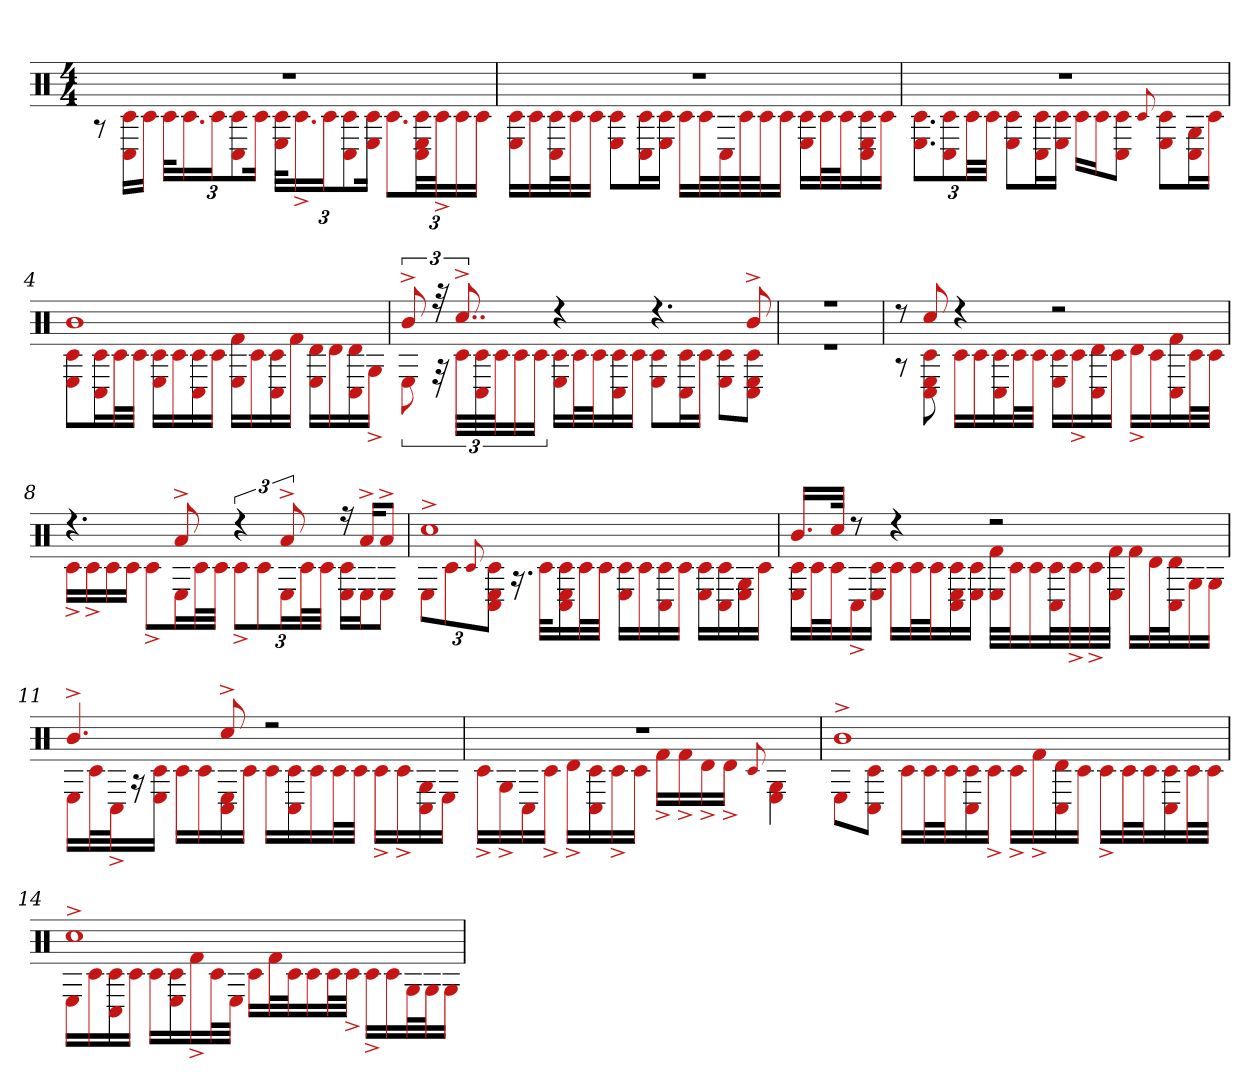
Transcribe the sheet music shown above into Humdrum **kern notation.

**kern
*part1
*staff1
*clefX
*k[]
*M4/4
=1
*^
1r	8r
.	16c# 16C#LL
.	16c#JJ
.	48c#KLL
.	24.c#
.	24c#J
.	12C# 12c#
.	24c#Jk
.	48c# 48EKLL
.	24.c#^
.	24c#J
.	12C# 12c#
.	24c# 24EJk
.	12.c#L
.	48C# 48E 48c#LL
.	48c#^J
.	24c#
.	24c#JJ
=2	=2
1r	16E 16c#LL
.	16c#
.	32C# 32c#L
.	32c#J
.	16c#JJ
.	8E 8c#L
.	16C# 16c#L
.	16c# 16EJJ
.	16c#LL
.	32c#L
.	32C#
.	32c#
.	32c#J
.	16c#JJ
.	16E 16c#LL
.	32c#L
.	32c#J
.	16C# 16E 16c#
.	16c#JJ
=3	=3
1r	12.E 12.c#L
.	12C# 12c#
.	48c#LL
.	48c#JJJ
.	8E 8c#L
.	16C# 16c#L
.	16c# 16EJJ
.	16c#LL
.	16c#J
.	8C# 8c#J
.	8qqc#
.	8E 8c#L
.	16C# 16GL
.	16c#JJ
=4	=4
1b	8c# 8EL
.	16C# 16c#L
.	32c#L
.	32c#JJJ
.	16E 16c#LL
.	16c#
.	16C# 16c#
.	16c#JJ
.	16E 16f#LL
.	16c#
.	16c# 16C#
.	16f#JJ
.	16E 16dLL
.	16d
.	16C# 16d
.	16G^JJ
=5	=5
12b^	12E
48r	48r
12..cc#^	48c#LLL
.	48C# 48c#
.	48c#J
.	24c#
.	24c#JJ
4r	16E 16c#LL
.	32c#L
.	32c#J
.	16C# 16c#
.	16c#JJ
4.r	8E 8c#L
.	16C# 16c#L
.	16c#JJ
.	8E 8c#L
8b^	8C# 8E 8c#J
=6	=6
1r	1r
=7	=7
8r	8r
8cc#	8E 8C# 8c#
4r	16c#LL
.	16c#
.	16C# 16c#
.	32c#L
.	32c#JJJ
2r	16E 16c#LL
.	16c#^
.	16C# 16d
.	16c#JJ
.	16d^LL
.	16c#
.	16C# 16f#
.	32c#L
.	32c#JJJ
=8	=8
4.r	16c#^LL
.	16c#^
.	16c#
.	16c#JJ
.	8c#^L
8a^	16EL
.	32c#L
.	32c#JJJ
6r	12c#^L
.	12c#
12a^	24EL
.	48c#L
.	48c#JJJ
16r	16E 16c#LL
16a^KL	16EJ
8a^J	8EJ
=9	=9
1cc#^	12EL
.	12c#
.	8qqc#
.	12C# 12E 12c#J
.	16.r
.	32c#KLL
.	16c# 16E 16C#
.	32c#L
.	32c#JJJ
.	16E 16c#LL
.	16c#
.	16C# 16c#
.	16c#JJ
.	16E 16c#LL
.	16c# 16C#
.	16G 16E
.	16c#JJ
=10	=10
16.bLL	16E 16c#LL
.	32c#L
32cc#JJk	32c#J
8r	16C#^
.	16c# 16EJJ
4r	16c#LL
.	32c#L
.	32c#J
.	16E 16C# 16c#
.	16c# 16EJJ
2r	32E 32f#LLL
.	32c#J
.	16c#
.	32c# 32C#L
.	32c#^
.	32c#^
.	32E 32f#JJJ
.	16f#LL
.	32dL
.	32C# 32dJ
.	16G
.	16GJJ
=11	=11
4.b^	16ELL
.	32c#L
.	32C#^J
.	16r
.	16E 16c#JJ
.	16c#LL
.	16c#
8cc#^	16C# 16E
.	16c#JJ
2r	16c#LL
.	16c# 16C#
.	16c#
.	32c#L
.	32c#JJJ
.	16c#^LL
.	16c#^
.	16C# 16G
.	16EJJ
=12	=12
1r	16c#^LL
.	16G^
.	16C#
.	16c#^JJ
.	16d^LL
.	16c# 16C#
.	16c#^
.	16c#JJ
.	16f#^LL
.	16f#^
.	16d^
.	16d^JJ
.	8qqc#
.	4E 4G
=13	=13
1b^	8EL
.	8C# 8c#J
.	16c#LL
.	32c#L
.	32c#J
.	16C# 16c#
.	16c#^JJ
.	16c#^LL
.	16f#^
.	16C# 16d
.	16c#JJ
.	16c#^LL
.	32c#L
.	32c#J
.	16C# 16c#
.	32c#L
.	32c#JJJ
=14	=14
1cc#^	16ELL
.	16c#
.	16C# 16c#
.	16c#JJ
.	16c#LL
.	16c# 16E
.	16f#^
.	32c#L
.	32EJJJ
.	16c#LL
.	32f#L
.	32c#J
.	16c#
.	32c#L
.	32c#^JJJ
.	16c#^LL
.	16c#
.	32GL
.	32GJ
.	16GJJ
*v	*v
=
*-
